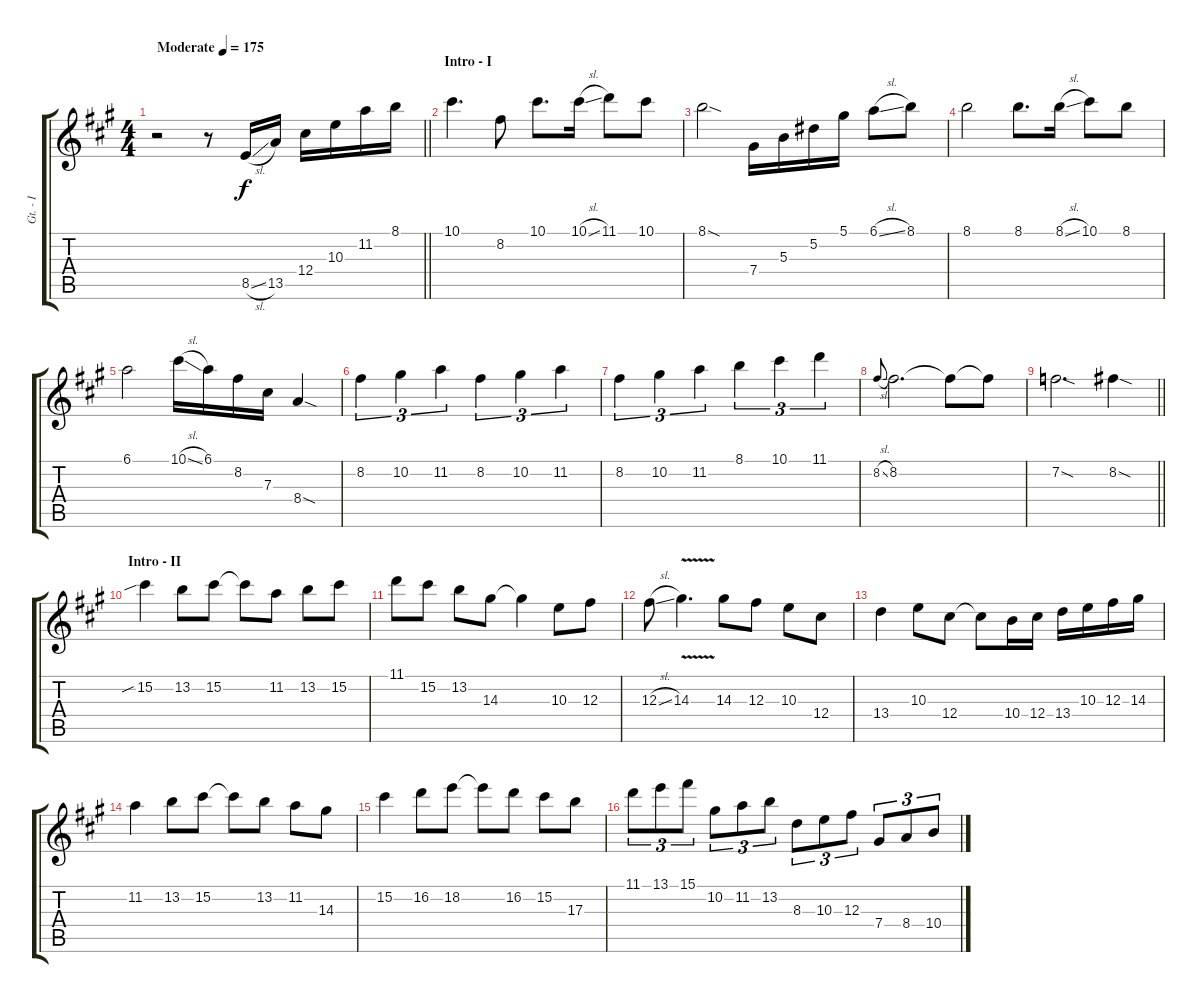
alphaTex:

\track ("Gt. - I" "Gt. - I") {instrument distortionguitar}
\staff {score tabs}
\tuning (Eb4 Bb3 Gb3 Db3 Ab2 Db2) {hide}
\ts (4 4)
\tempo (175 "Moderate")
\clef g2
\barLineRight lightlight
\ks f#minor
r.2{dy f instrument distortionguitar} r.8 8.5{sl}.16 13.5.16 12.4.16 10.3.16 11.2.16 8.1.16 |
\section ("" "Intro - I")
10.1.4{d} 8.2.8 10.1.8{d} 10.1{sl}.16 11.1.8 10.1.8 |
8.1{sod}.2 7.4.16 5.3.16 5.2.16 5.1.16 6.1{sl}.8 8.1.8 |
8.1.2 8.1.8{d} 8.1{sl}.16 10.1.8 8.1.8 |
6.1.2 10.1{sl}.16 6.1.16 8.2.16 7.3.16 8.4{sod}.4 |
8.2.4{tu (3 2)} 10.2.4{tu (3 2)} 11.2.4{tu (3 2)} 8.2.4{tu (3 2)} 10.2.4{tu (3 2)} 11.2.4{tu (3 2)} |
8.2.4{tu (3 2)} 10.2.4{tu (3 2)} 11.2.4{tu (3 2)} 8.1.4{tu (3 2)} 10.1.4{tu (3 2)} 11.1.4{tu (3 2)} |
8.2{sl}.8{gr onbeat} 8.2.2{d} 8.2{t}.8 8.2{t}.8 |
\barLineRight lightlight
7.2{sod}.2{d} 8.2{sod}.4 |
\section ("" "Intro - II")
15.2{sib}.4 13.2.8 15.2.8 15.2{t}.8 11.2.8 13.2.8 15.2.8 |
11.1.8 15.2.8 13.2.8 14.3.8 14.3{t}.4 10.3.8 12.3.8 |
12.3{sl}.8 14.3{v}.4{d} 14.3.8 12.3.8 10.3.8 12.4.8 |
13.4.4 10.3.8 12.4.8 12.4{t}.8 10.4.16 12.4.16 13.4.16 10.3.16 12.3.16 14.3.16 |
11.2.4 13.2.8 15.2.8 15.2{t}.8 13.2.8 11.2.8 14.3.8 |
15.2.4 16.2.8 18.2.8 18.2{t}.8 16.2.8 15.2.8 17.3.8 |
11.1.8{tu (3 2)} 13.1.8{tu (3 2)} 15.1.8{tu (3 2)} 10.2.8{tu (3 2)} 11.2.8{tu (3 2)} 13.2.8{tu (3 2)} 8.3.8{tu (3 2)} 10.3.8{tu (3 2)} 12.3.8{tu (3 2)} 7.4.8{tu (3 2)} 8.4.8{tu (3 2)} 10.4.8{tu (3 2)}
